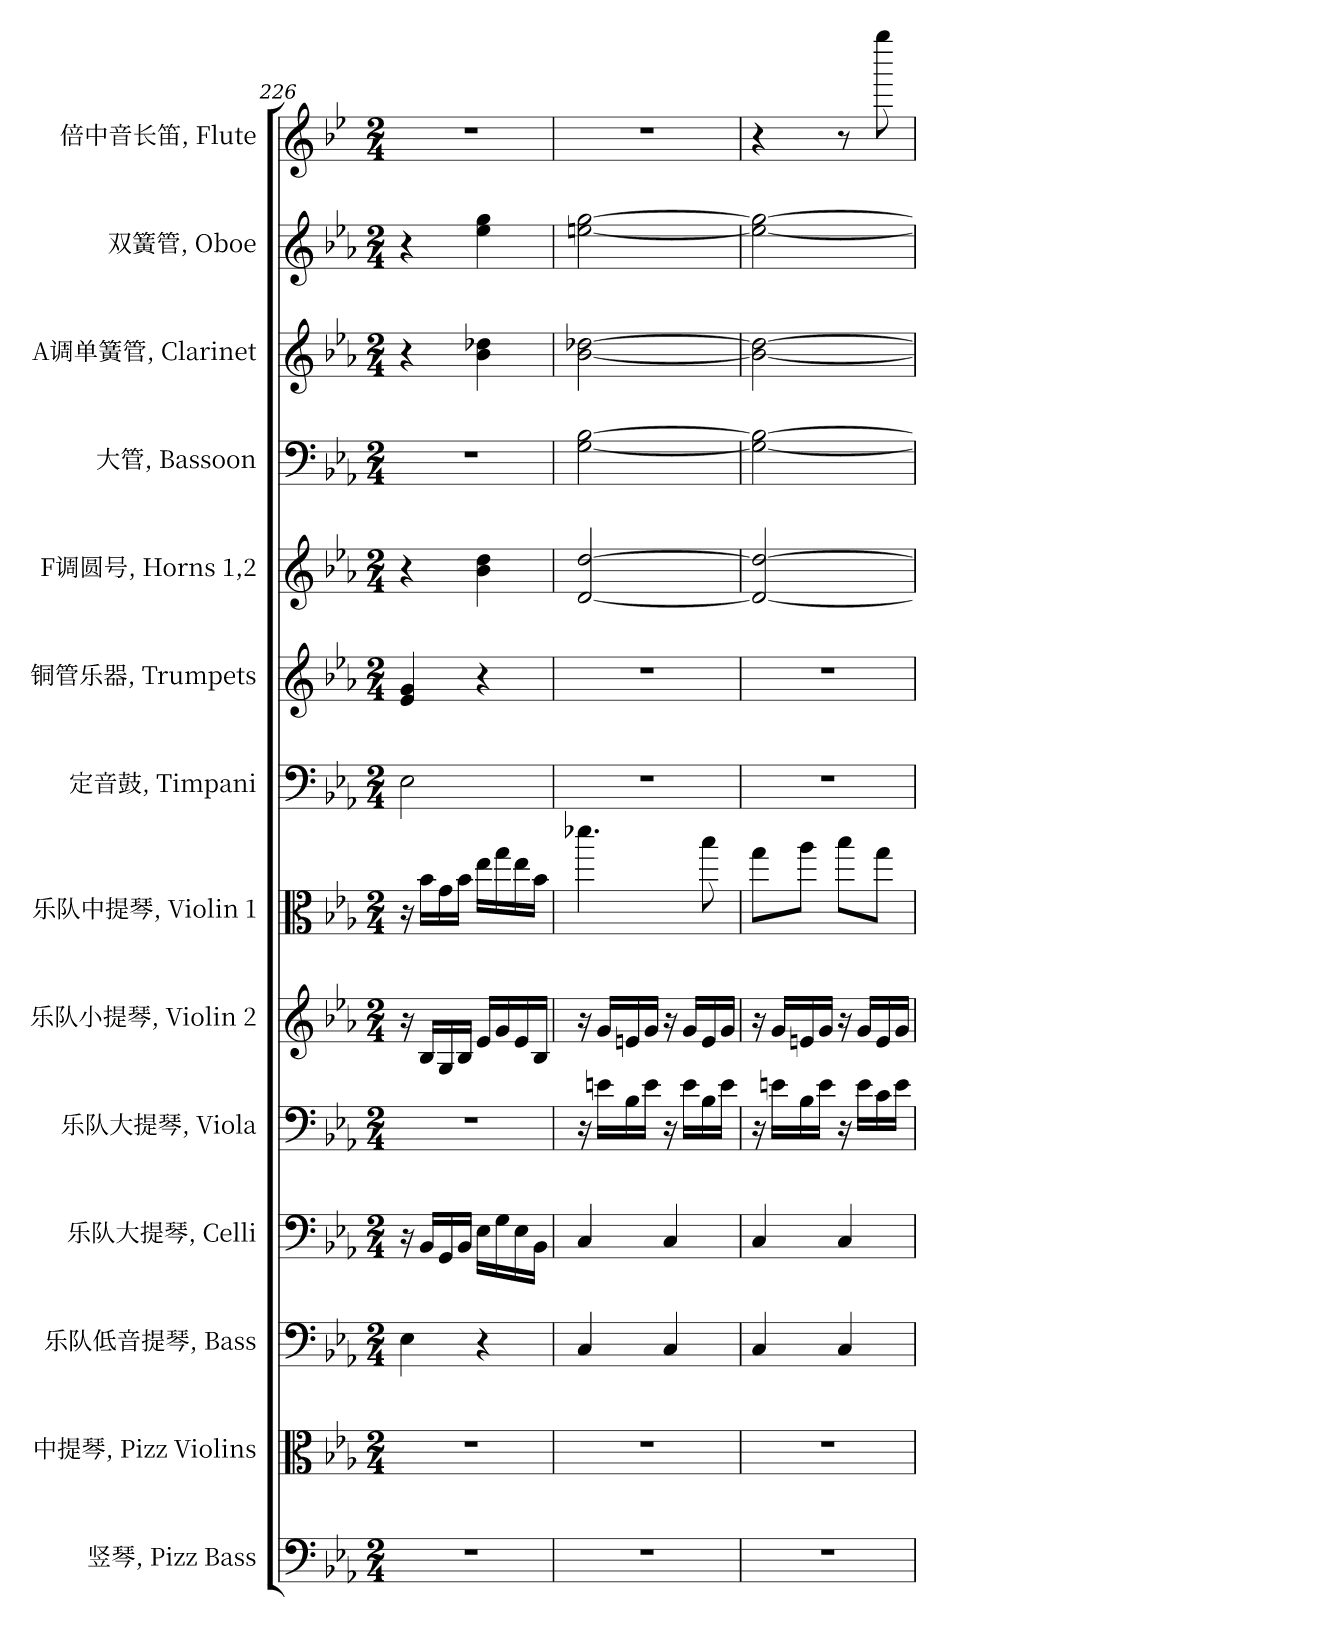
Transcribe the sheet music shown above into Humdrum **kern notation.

**kern	**kern	**kern	**kern	**kern	**kern	**kern	**kern	**kern	**kern	**kern	**kern	**kern	**kern
*part14	*part13	*part12	*part11	*part10	*part9	*part8	*part7	*part6	*part5	*part4	*part3	*part2	*part1
*staff14	*staff13	*staff12	*staff11	*staff10	*staff9	*staff8	*staff7	*staff6	*staff5	*staff4	*staff3	*staff2	*staff1
*I"竖琴, Pizz Bass	*I"中提琴, Pizz Violins	*I"乐队低音提琴, Bass	*I"乐队大提琴, Celli	*I"乐队大提琴, Viola	*I"乐队小提琴, Violin 2	*I"乐队中提琴, Violin 1	*I"定音鼓, Timpani	*I"铜管乐器, Trumpets	*I"F调圆号, Horns 1,2	*I"大管, Bassoon	*I"A调单簧管, Clarinet	*I"双簧管, Oboe	*I"倍中音长笛, Flute
*	*	*	*	*	*	*	*I'Timp.	*	*I'F Hn.	*I'Bsn.	*I'A Cl.	*I'Ob.	*
*clefF4	*clefC3	*clefF4	*clefF4	*clefF4	*clefG2	*clefC3	*clefF4	*clefG2	*clefG2	*clefF4	*clefG2	*clefG2	*clefG2
*	*	*ITrd7c12	*	*	*	*	*	*	*ITrd4c7	*	*ITrd2c3	*	*ITrd10c17
*k[b-e-a-]	*k[b-e-a-]	*k[b-e-a-]	*k[b-e-a-]	*k[b-e-a-]	*k[b-e-a-]	*k[b-e-a-]	*k[b-e-a-]	*k[b-e-a-]	*k[b-e-a-d-]	*k[b-e-a-]	*k[]	*k[b-e-a-]	*k[b-e-]
*M2/4	*M2/4	*M2/4	*M2/4	*M2/4	*M2/4	*M2/4	*M2/4	*M2/4	*M2/4	*M2/4	*M2/4	*M2/4	*M2/4
=226	=226	=226	=226	=226	=226	=226	=226	=226	=226	=226	=226	=226	=226
2r	2r	4EE-\	16r	2r	16r	16r	2E-\	4e-/ 4g/	4r	2r	4r	4r	2r
.	.	.	16BB-/LL	.	16B-/LL	16b-\LL	.	.	.	.	.	.	.
.	.	.	16GG/	.	16G/	16g\	.	.	.	.	.	.	.
.	.	.	16BB-/JJ	.	16B-/JJ	16b-\JJ	.	.	.	.	.	.	.
.	.	4r	16E-\LL	.	16e-/LL	16ee-\LL	.	4r	4e-\ 4g\	.	4g\ 4b-X\	4ee-\ 4gg\	.
.	.	.	16G\	.	16g/	16gg\	.	.	.	.	.	.	.
.	.	.	16E-\	.	16e-/	16ee-\	.	.	.	.	.	.	.
.	.	.	16BB-\JJ	.	16B-/JJ	16b-\JJ	.	.	.	.	.	.	.
!!LO:PB:g=z
=227	=227	=227	=227	=227	=227	=227	=227	=227	=227	=227	=227	=227	=227
2r	2r	4CC/	4C/	16r	16r	4.ddd-X\	2r	2r	[2G/ [2g/	[2G\ [2B-\	[2g\ [2b-X\	[2een\ [2gg\	2r
.	.	.	.	16en\LL	16g/LL	.	.	.	.	.	.	.	.
.	.	.	.	16B-\	16en/	.	.	.	.	.	.	.	.
.	.	.	.	16e\JJ	16g/JJ	.	.	.	.	.	.	.	.
.	.	4CC/	4C/	16r	16r	.	.	.	.	.	.	.	.
.	.	.	.	16e\LL	16g/LL	.	.	.	.	.	.	.	.
.	.	.	.	16B-\	16e/	8bb-\	.	.	.	.	.	.	.
.	.	.	.	16e\JJ	16g/JJ	.	.	.	.	.	.	.	.
=228	=228	=228	=228	=228	=228	=228	=228	=228	=228	=228	=228	=228	=228
2r	2r	4CC/	4C/	16r	16r	8gg\L	2r	2r	2G/_ 2g/_	2G\_ 2B-\_	2g\_ 2b-\_	2ee\_ 2gg\_	4r
.	.	.	.	16en\LL	16g/LL	.	.	.	.	.	.	.	.
.	.	.	.	16B-\	16en/	8aa-\J	.	.	.	.	.	.	.
.	.	.	.	16e\JJ	16g/JJ	.	.	.	.	.	.	.	.
.	.	4CC/	4C/	16r	16r	8bb-\L	.	.	.	.	.	.	8r
.	.	.	.	16e\LL	16g/LL	.	.	.	.	.	.	.	.
.	.	.	.	16c\	16e/	8gg\J	.	.	.	.	.	.	8ggg\
.	.	.	.	16e\JJ	16g/JJ	.	.	.	.	.	.	.	.
=	=	=	=	=	=	=	=	=	=	=	=	=	=
*-	*-	*-	*-	*-	*-	*-	*-	*-	*-	*-	*-	*-	*-
